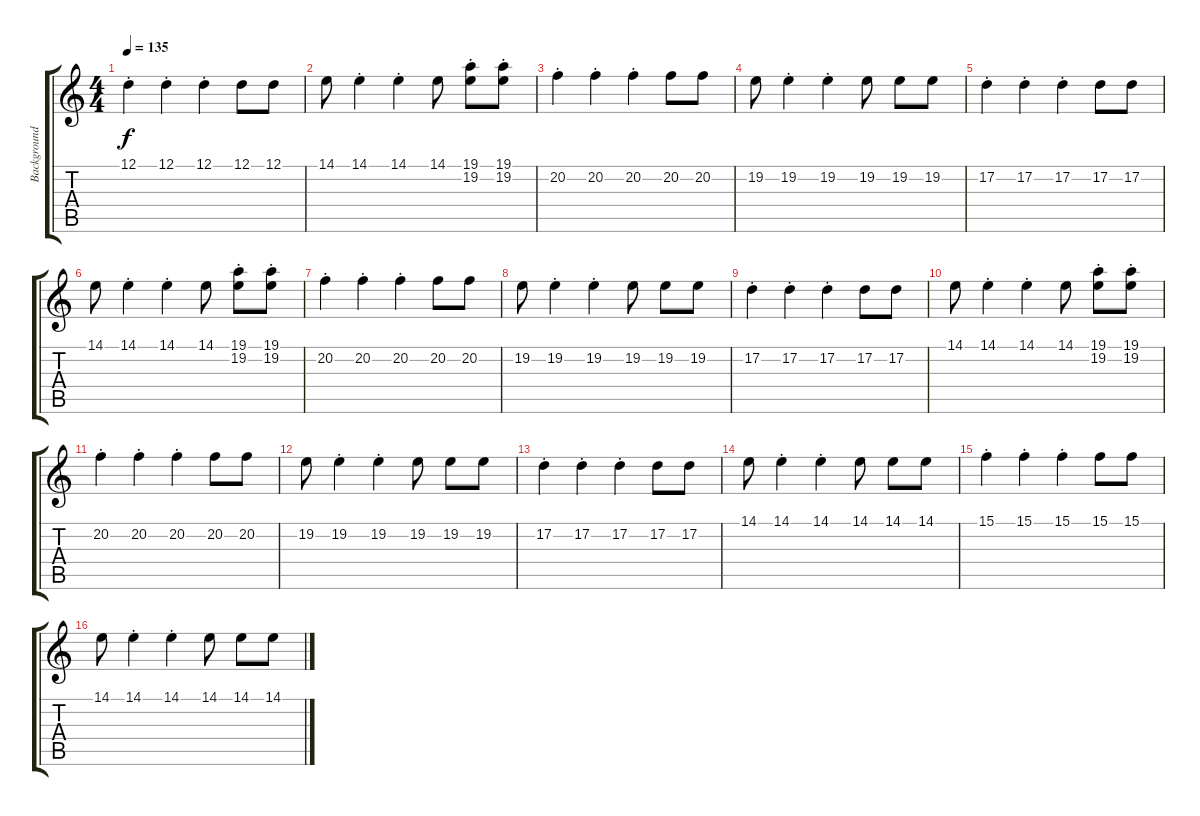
\track ("Background Vocals" "Background") {instrument choiraahs}
\staff {score tabs}
\tuning (D4 A3 F3 C3 G2 D2) {hide}
\ts (4 4)
\tempo 135
\clef g2
\ks c
12.1{st}.4{dy f} 12.1{st}.4 12.1{st}.4 12.1.8 12.1.8 |
14.1.8 14.1{st}.4 14.1{st}.4 14.1.8 (19.1{st} 19.2).8 (19.1{st} 19.2).8 |
20.2{st}.4 20.2{st}.4 20.2{st}.4 20.2.8 20.2.8 |
19.2.8 19.2{st}.4 19.2{st}.4 19.2.8 19.2.8 19.2.8 |
17.2{st}.4 17.2{st}.4 17.2{st}.4 17.2.8 17.2.8 |
14.1.8 14.1{st}.4 14.1{st}.4 14.1.8 (19.1{st} 19.2).8 (19.1{st} 19.2).8 |
20.2{st}.4 20.2{st}.4 20.2{st}.4 20.2.8 20.2.8 |
19.2.8 19.2{st}.4 19.2{st}.4 19.2.8 19.2.8 19.2.8 |
17.2{st}.4 17.2{st}.4 17.2{st}.4 17.2.8 17.2.8 |
14.1.8 14.1{st}.4 14.1{st}.4 14.1.8 (19.1{st} 19.2).8 (19.1{st} 19.2).8 |
20.2{st}.4 20.2{st}.4 20.2{st}.4 20.2.8 20.2.8 |
19.2.8 19.2{st}.4 19.2{st}.4 19.2.8 19.2.8 19.2.8 |
17.2{st}.4 17.2{st}.4 17.2{st}.4 17.2.8 17.2.8 |
14.1.8 14.1{st}.4 14.1{st}.4 14.1.8 14.1.8 14.1.8 |
15.1{st}.4 15.1{st}.4 15.1{st}.4 15.1.8 15.1.8 |
14.1.8 14.1{st}.4 14.1{st}.4 14.1.8 14.1.8 14.1.8
